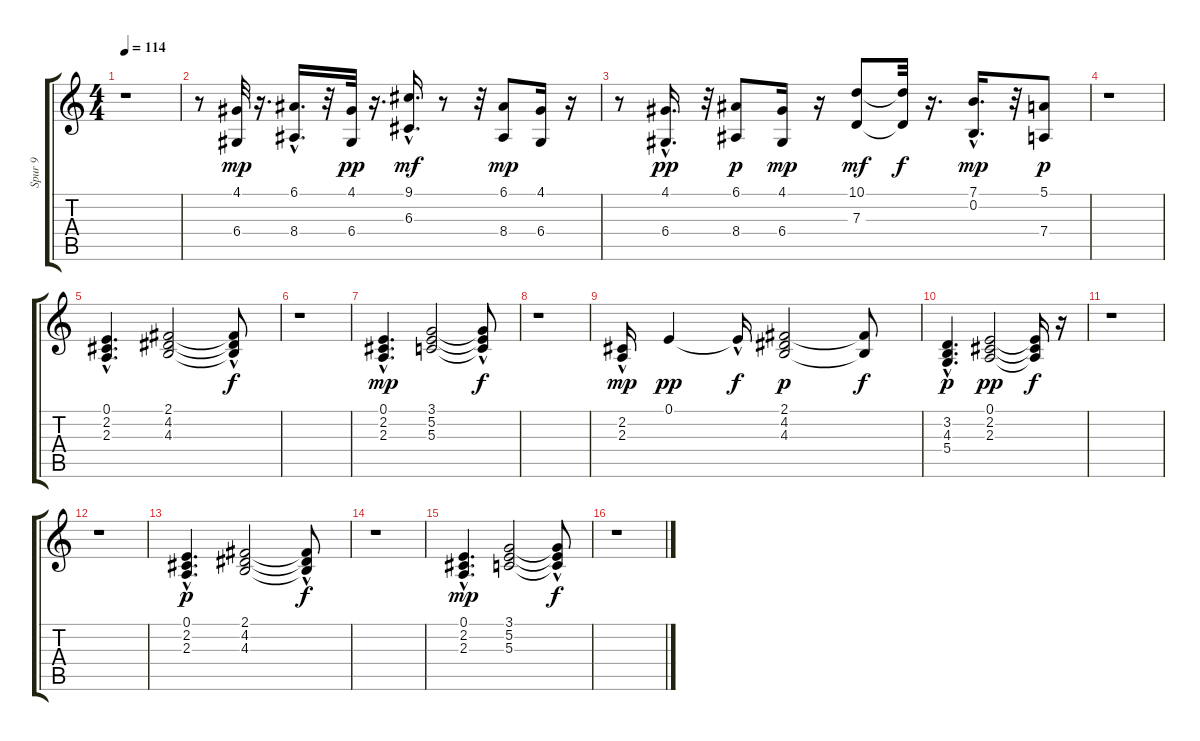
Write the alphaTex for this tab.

\track ("Spur 9" "Spur 9") {instrument choiraahs}
\staff {score tabs}
\tuning (E4 B3 G3 D3 A2 E2) {hide}
\ts (4 4)
\tempo 114
\clef g2
\ks c
r.1{dy f} |
r.8 (4.1 6.4).32{dy mp} r.16{d} (6.1{hac} 8.4).16{d} r.32 (4.1 6.4).32{dy pp} r.16{d} (9.1{hac} 6.3{hac}).16{d dy mf} r.8 r.32 (6.1 8.4).8{dy mp} (4.1 6.4).16 r.16 |
r.8 (4.1{hac} 6.4{hac}).16{d dy pp} r.32 (6.1 8.4).8{dy p} (4.1 6.4).16{dy mp} r.16 (10.1 7.3).8{dy mf} (10.1{t} 7.3{t}).32{dy f} r.16{d} (7.1{hac} 0.2{hac}).16{d dy mp} r.32 (5.1 7.4).8{dy p} |
r.1 |
(0.1{hac} 2.2{hac} 2.3).4{d} (2.1 4.2 4.3).2 (2.1{hac t} 4.2{t} 4.3{t}).8{dy f} |
r.1 |
(0.1 2.2 2.3{hac}).4{d dy mp} (3.1 5.2 5.3).2 (3.1{hac t} 5.2{t} 5.3{t}).8{dy f} |
r.1 |
(2.2{hac} 2.3).16{dy mp} 0.1.4{dy pp} 0.1{hac t}.16{dy f} (2.1 4.2 4.3).2{dy p} (2.1{t} 4.3{t}).8{dy f} |
(3.2 4.3{hac} 5.4).4{d dy p} (0.1 2.2 2.3).2{dy pp} (0.1{t} 2.2{t} 2.3{t}).16{dy f} r.16 |
r.1 |
r.1 |
(0.1{hac} 2.2{hac} 2.3).4{d dy p} (2.1 4.2 4.3).2 (2.1{hac t} 4.2{t} 4.3{t}).8{dy f} |
r.1 |
(0.1 2.2 2.3{hac}).4{d dy mp} (3.1 5.2 5.3).2 (3.1{hac t} 5.2{t} 5.3{t}).8{dy f} |
r.1
